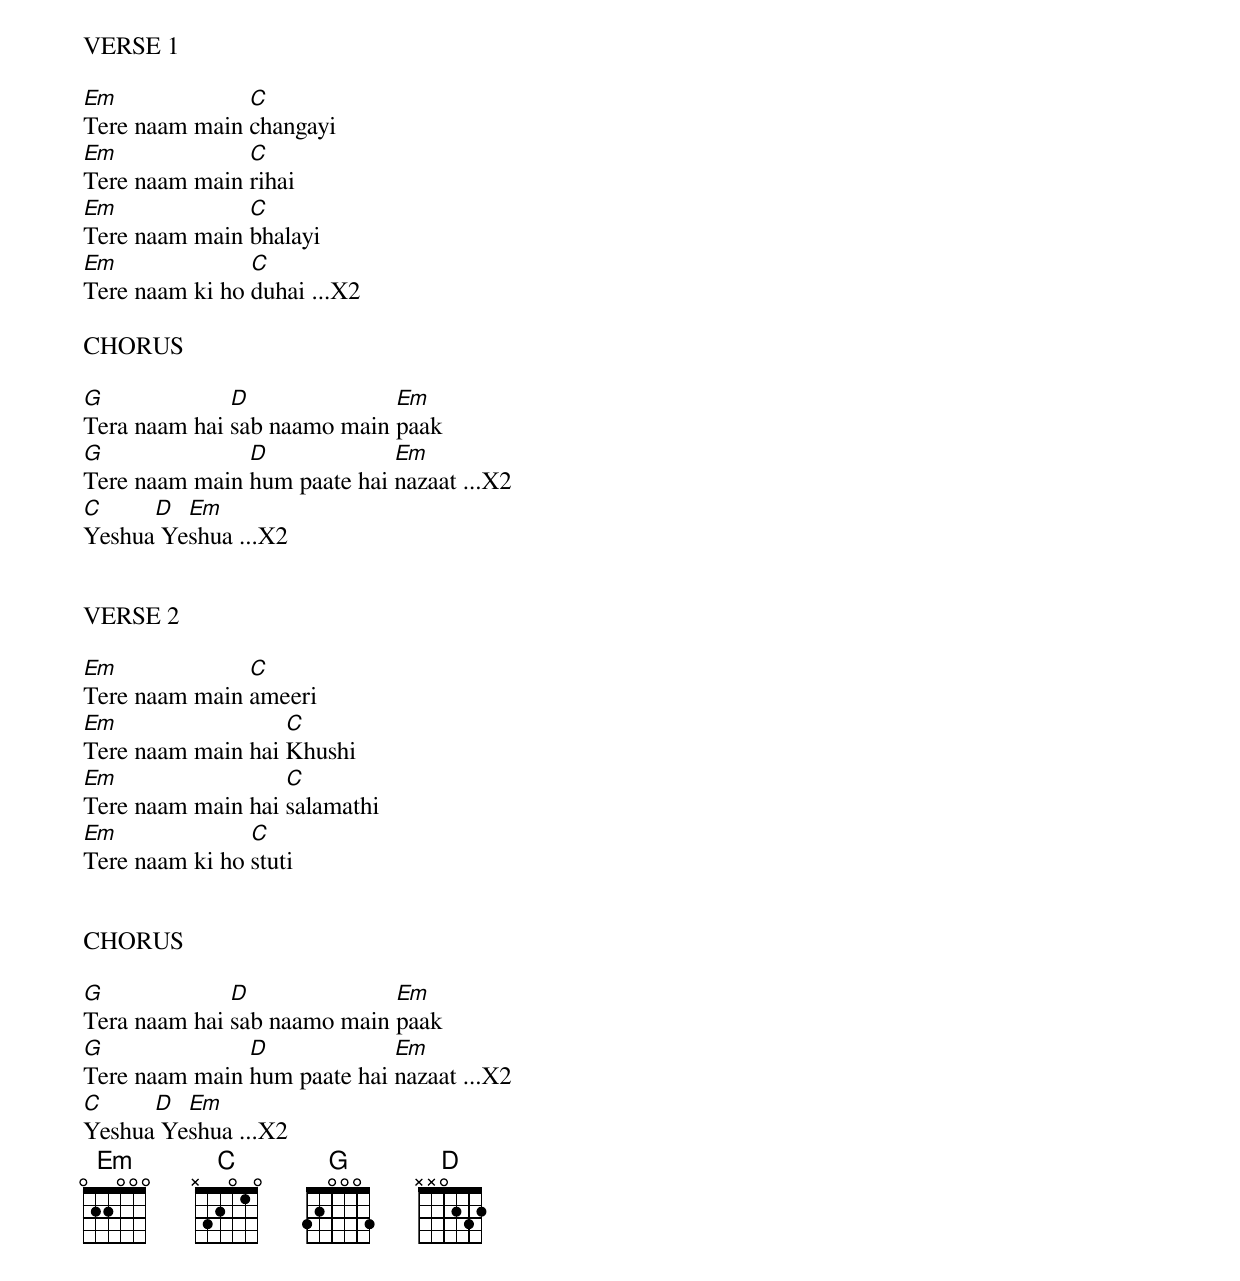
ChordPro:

VERSE 1

[Em]Tere naam main [C]changayi
[Em]Tere naam main [C]rihai
[Em]Tere naam main [C]bhalayi
[Em]Tere naam ki ho [C]duhai ...X2

CHORUS

[G]Tera naam hai [D]sab naamo main [Em]paak
[G]Tere naam main [D]hum paate hai [Em]nazaat ...X2
[C]Yeshua[D] Ye[Em]shua ...X2


VERSE 2

[Em]Tere naam main [C]ameeri
[Em]Tere naam main hai [C]Khushi
[Em]Tere naam main hai [C]salamathi
[Em]Tere naam ki ho [C]stuti


CHORUS

[G]Tera naam hai [D]sab naamo main [Em]paak
[G]Tere naam main [D]hum paate hai [Em]nazaat ...X2
[C]Yeshua[D] Ye[Em]shua ...X2
